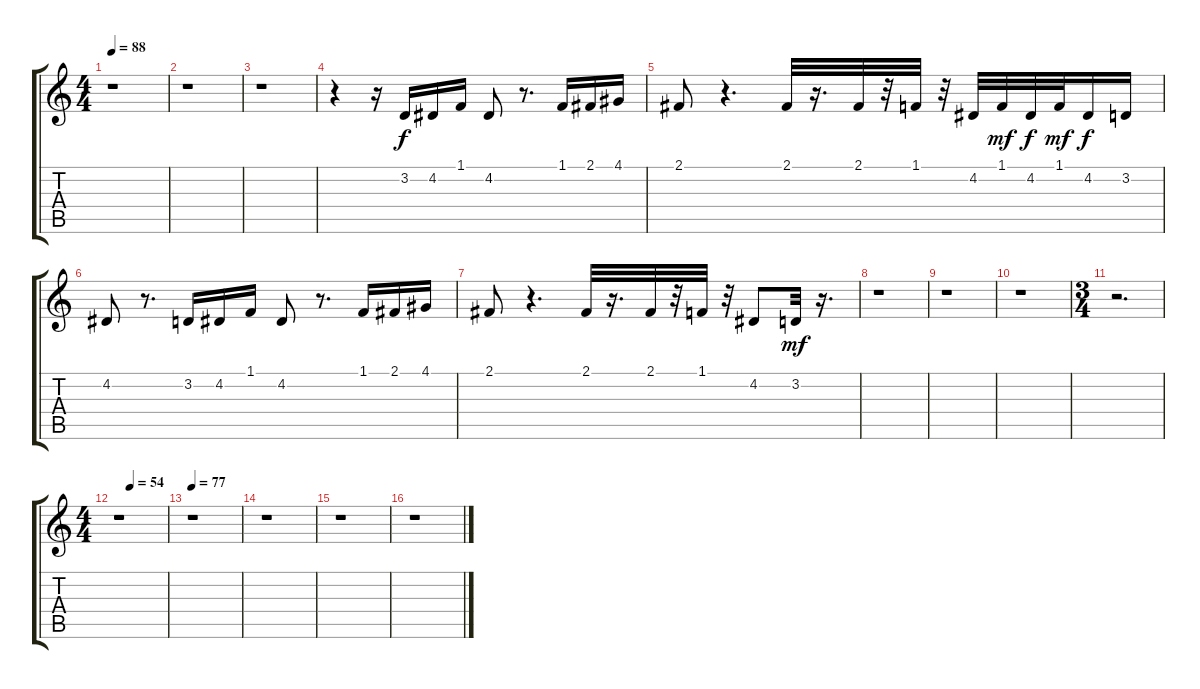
\track "" {instrument oboe}
\staff {score tabs}
\tuning (E4 B3 G3 D3 A2 E2) {hide}
\ts (4 4)
\tempo 88
\clef g2
\ks c
r.1{dy mf} |
r.1 |
r.1 |
r.4 r.16 3.2.16{dy f} 4.2.16 1.1.16 4.2.8 r.8{d} 1.1.16 2.1.16 4.1.16 |
2.1.8 r.4{d} 2.1.32 r.16{d} 2.1.32 r.32 1.1.32 r.32 4.2.32 1.1.32{dy mf} 4.2.32{dy f} 1.1.32{dy mf} 4.2.16{dy f} 3.2.16 |
4.2.8 r.8{d} 3.2.16 4.2.16 1.1.16 4.2.8 r.8{d} 1.1.16 2.1.16 4.1.16 |
2.1.8 r.4{d} 2.1.32 r.16{d} 2.1.32 r.32 1.1.32 r.32 4.2.8 3.2.32{dy mf} r.16{d} |
r.1 |
r.1 |
r.1 |
\ts (3 4)
r.2{d} |
\ts (4 4)
\tempo (54 0.25)
r.1 |
\tempo 77
r.1 |
r.1 |
r.1 |
r.1
